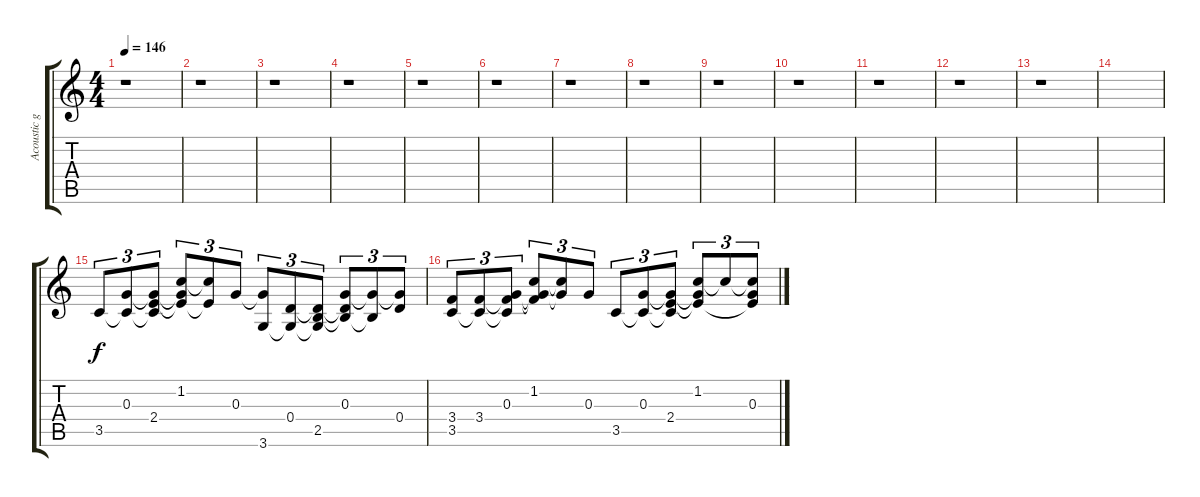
\track ("Acoustic guitar" "Acoustic g") {instrument acousticguitarsteel}
\staff {score tabs}
\tuning (E4 B3 G3 D3 A2 E2) {hide}
\ts (4 4)
\tempo 146
\clef g2
\ks c
r.1{dy f} |
r.1 |
r.1 |
r.1 |
r.1 |
r.1 |
r.1 |
r.1 |
r.1 |
r.1 |
r.1 |
r.1 |
r.1 |
|
3.5.8{tu (3 2)} (0.3 3.5{t}).8{tu (3 2)} (0.3{t} 2.4 3.5{t}).8{tu (3 2)} (1.2 0.3{t} 2.4{t}).8{tu (3 2)} (1.2{t} 2.4{t}).8{tu (3 2)} 0.3.8{tu (3 2)} (0.3{t} 3.6).8{tu (3 2)} (0.4 3.6{t}).8{tu (3 2)} (0.4{t} 2.5 3.6{t}).8{tu (3 2)} (0.3 0.4{t} 2.5{t}).8{tu (3 2)} (0.3{t} 2.5{t}).8{tu (3 2)} (0.3{t} 0.4).8{tu (3 2)} |
(3.4 3.5).8{tu (3 2)} (3.4 3.5{t}).8{tu (3 2)} (0.3 3.4{t} 3.5{t}).8{tu (3 2)} (1.2 0.3{t} 3.4{t}).8{tu (3 2)} (1.2{t} 0.3{t}).8{tu (3 2)} 0.3.8{tu (3 2)} 3.5.8{tu (3 2)} (0.3 3.5{t}).8{tu (3 2)} (0.3{t} 2.4 3.5{t}).8{tu (3 2)} (1.2 0.3{t} 2.4{t}).8{tu (3 2)} 1.2{t}.8{tu (3 2)} (1.2{t} 0.3 2.4{t}).8{tu (3 2)}
